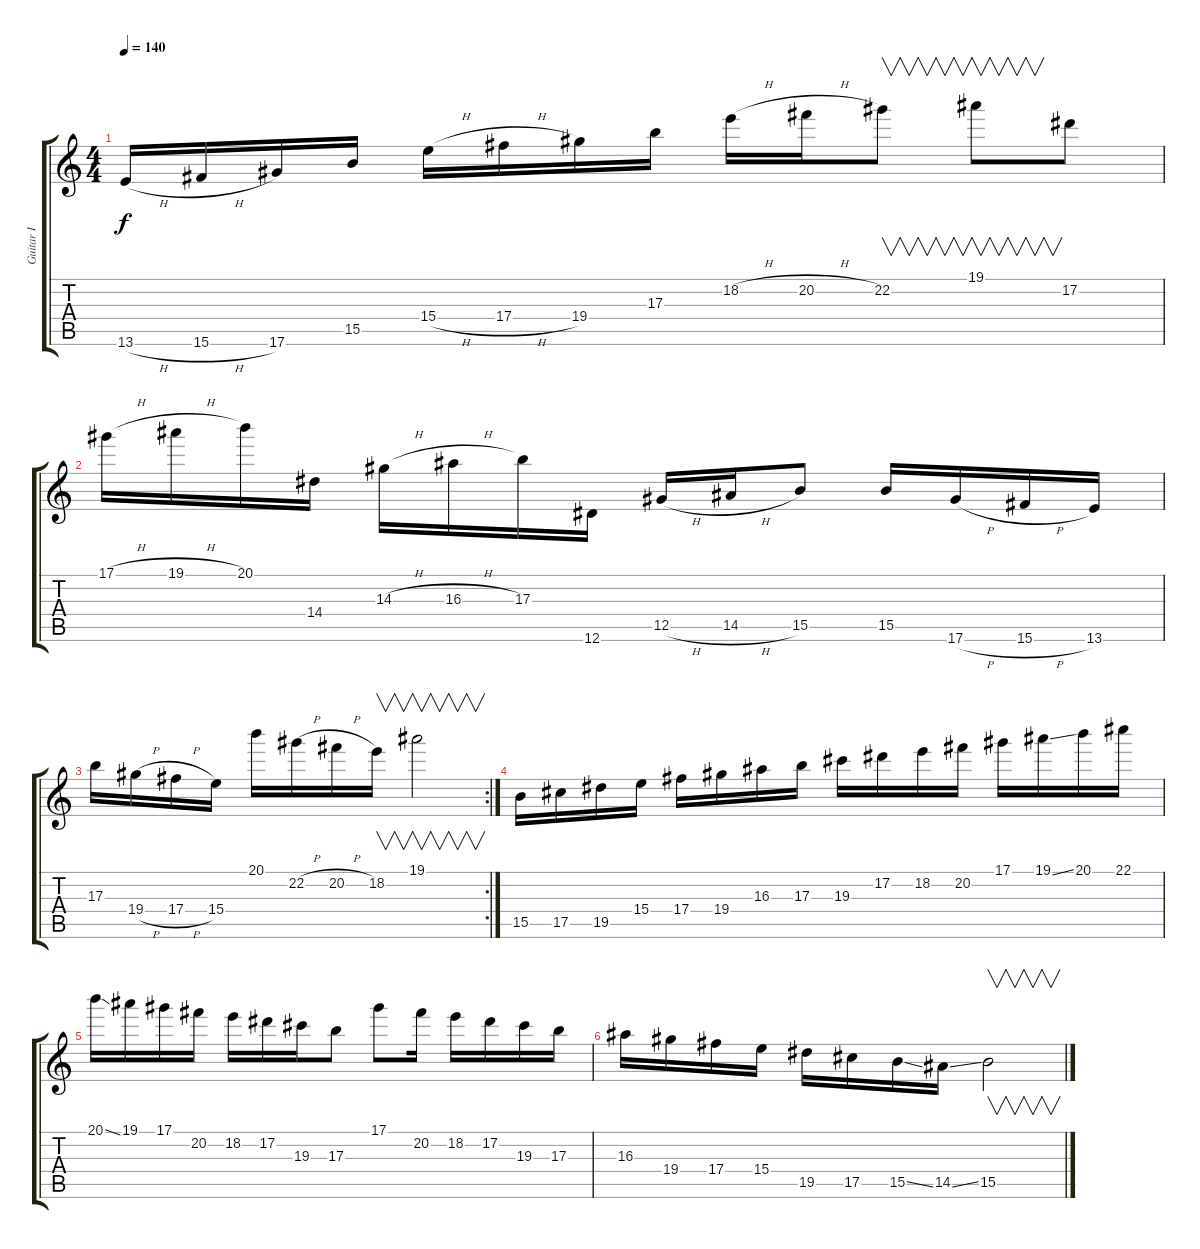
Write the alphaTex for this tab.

\track ("Guitar I" "Guitar I") {instrument distortionguitar}
\staff {score tabs}
\tuning (Eb4 Bb3 Gb3 Db3 Ab2 Eb2) {hide}
\ts (4 4)
\tempo 140
\clef g2
\ks c
13.6{h}.16{dy f} 15.6{h}.16 17.6.16 15.5.16 15.4{h}.16 17.4{h}.16 19.4.16 17.3.16 18.2{h}.16 20.2{h}.16 22.2.8{v} 19.1.8{v} 17.2.8 |
17.1{h}.16 19.1{h}.16 20.1.16 14.4.16 14.3{h}.16 16.3{h}.16 17.3.16 12.6.16 12.5{h}.16 14.5{h}.16 15.5.8 15.5.16 17.6{h}.16 15.6{h}.16 13.6.16 |
\rc 2
17.3.16 19.4{h}.16 17.4{h}.16 15.4.16 20.1.16 22.2{h}.16 20.2{h}.16 18.2.16{v} 19.1.2{v} |
15.5.16 17.5.16 19.5.16 15.4.16 17.4.16 19.4.16 16.3.16 17.3.16 19.3.16 17.2.16 18.2.16 20.2.16 17.1.16 19.1{ss}.16 20.1.16 22.1.16 |
20.1{ss}.16 19.1.16 17.1.16 20.2.16 18.2.16 17.2.16 19.3.16 17.3.8 17.1.8 20.2.16 18.2.16 17.2.16 19.3.16 17.3.16 |
16.3.16 19.4.16 17.4.16 15.4.16 19.5.16 17.5.16 15.5{ss}.16 14.5{ss}.16 15.5.2{v}
